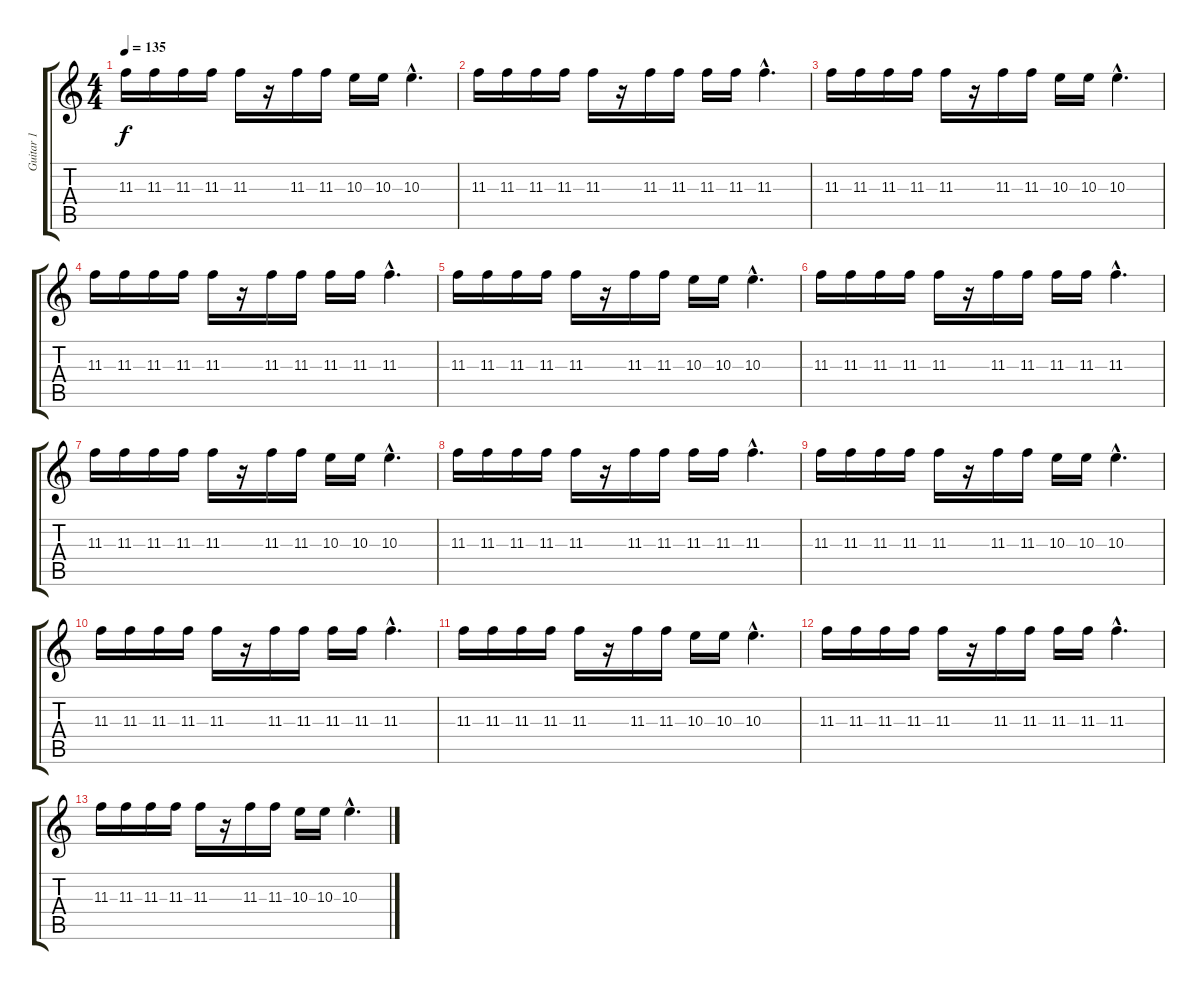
\track ("Guitar 1" "Guitar 1") {instrument distortionguitar}
\staff {score tabs}
\tuning (Eb4 Bb3 Gb3 Db3 Ab2 Eb2) {hide}
\ts (4 4)
\tempo 135
\clef g2
\ks c
11.3.16{dy f} 11.3.16 11.3.16 11.3.16 11.3.16 r.16 11.3.16 11.3.16 10.3.16 10.3.16 10.3{hac}.4{d} |
11.3.16 11.3.16 11.3.16 11.3.16 11.3.16 r.16 11.3.16 11.3.16 11.3.16 11.3.16 11.3{hac}.4{d} |
11.3.16 11.3.16 11.3.16 11.3.16 11.3.16 r.16 11.3.16 11.3.16 10.3.16 10.3.16 10.3{hac}.4{d} |
11.3.16 11.3.16 11.3.16 11.3.16 11.3.16 r.16 11.3.16 11.3.16 11.3.16 11.3.16 11.3{hac}.4{d} |
11.3.16 11.3.16 11.3.16 11.3.16 11.3.16 r.16 11.3.16 11.3.16 10.3.16 10.3.16 10.3{hac}.4{d} |
11.3.16 11.3.16 11.3.16 11.3.16 11.3.16 r.16 11.3.16 11.3.16 11.3.16 11.3.16 11.3{hac}.4{d} |
11.3.16 11.3.16 11.3.16 11.3.16 11.3.16 r.16 11.3.16 11.3.16 10.3.16 10.3.16 10.3{hac}.4{d} |
11.3.16 11.3.16 11.3.16 11.3.16 11.3.16 r.16 11.3.16 11.3.16 11.3.16 11.3.16 11.3{hac}.4{d} |
11.3.16 11.3.16 11.3.16 11.3.16 11.3.16 r.16 11.3.16 11.3.16 10.3.16 10.3.16 10.3{hac}.4{d} |
11.3.16 11.3.16 11.3.16 11.3.16 11.3.16 r.16 11.3.16 11.3.16 11.3.16 11.3.16 11.3{hac}.4{d} |
11.3.16 11.3.16 11.3.16 11.3.16 11.3.16 r.16 11.3.16 11.3.16 10.3.16 10.3.16 10.3{hac}.4{d} |
11.3.16 11.3.16 11.3.16 11.3.16 11.3.16 r.16 11.3.16 11.3.16 11.3.16 11.3.16 11.3{hac}.4{d} |
11.3.16 11.3.16 11.3.16 11.3.16 11.3.16 r.16 11.3.16 11.3.16 10.3.16 10.3.16 10.3{hac}.4{d}
